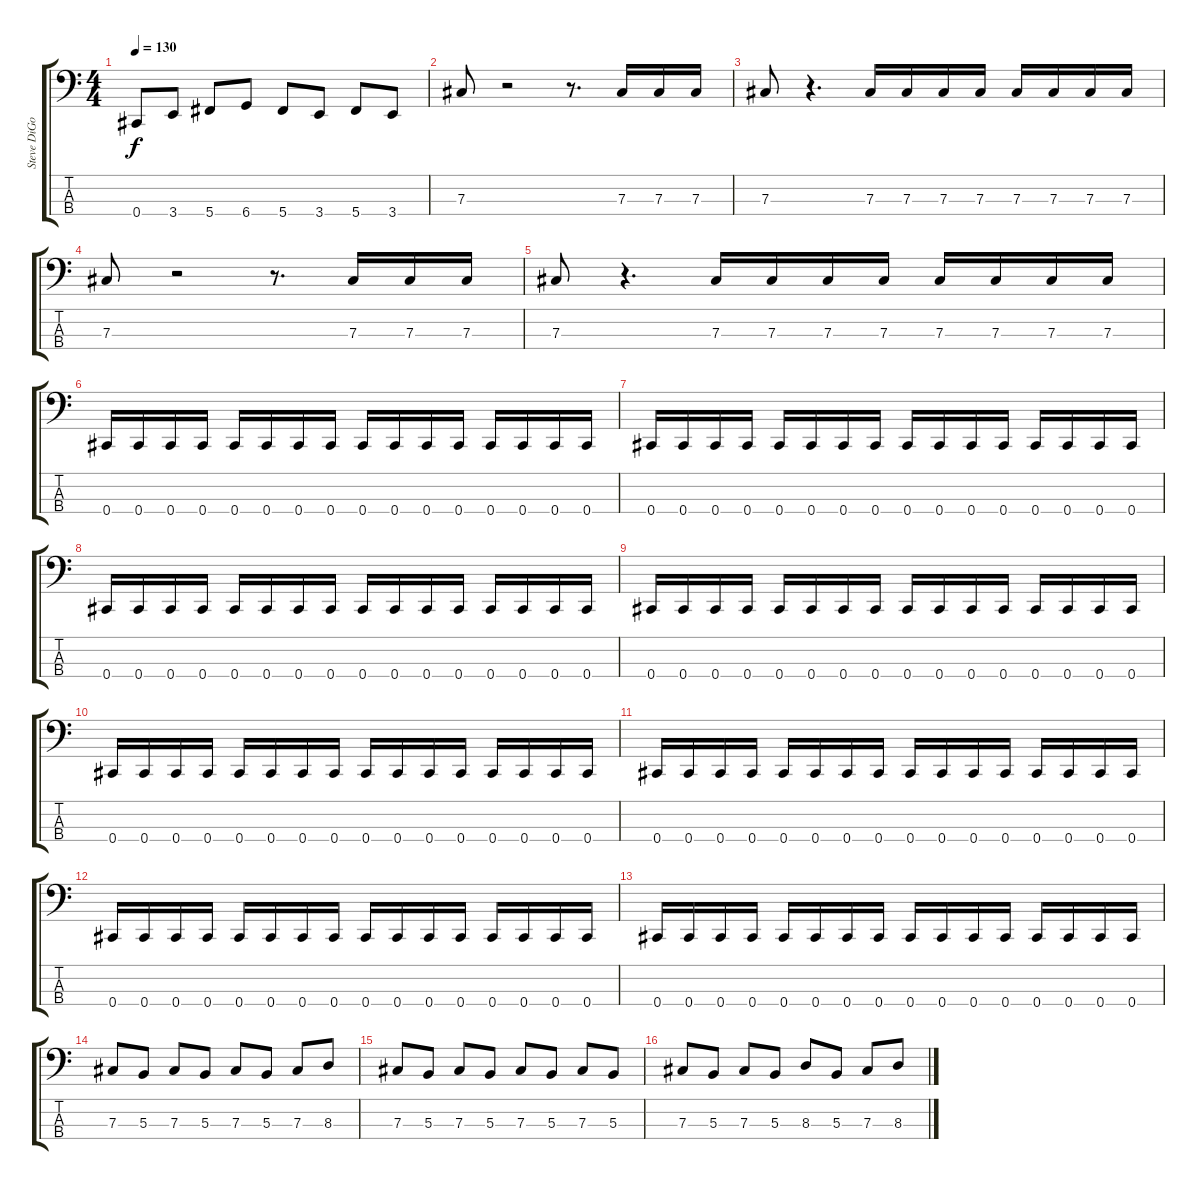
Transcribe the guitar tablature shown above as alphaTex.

\track ("Steve DiGorgio" "Steve DiGo") {instrument electricbassfinger}
\staff {score tabs}
\tuning (E2 B1 Gb1 Db1) {hide}
\ts (4 4)
\tempo 130
\clef f4
\ks c
0.4.8{dy f} 3.4.8 5.4.8 6.4.8 5.4.8 3.4.8 5.4.8 3.4.8 |
7.3.8 r.2 r.8{d} 7.3.16 7.3.16 7.3.16 |
7.3.8 r.4{d} 7.3.16 7.3.16 7.3.16 7.3.16 7.3.16 7.3.16 7.3.16 7.3.16 |
7.3.8 r.2 r.8{d} 7.3.16 7.3.16 7.3.16 |
7.3.8 r.4{d} 7.3.16 7.3.16 7.3.16 7.3.16 7.3.16 7.3.16 7.3.16 7.3.16 |
0.4.16 0.4.16 0.4.16 0.4.16 0.4.16 0.4.16 0.4.16 0.4.16 0.4.16 0.4.16 0.4.16 0.4.16 0.4.16 0.4.16 0.4.16 0.4.16 |
0.4.16 0.4.16 0.4.16 0.4.16 0.4.16 0.4.16 0.4.16 0.4.16 0.4.16 0.4.16 0.4.16 0.4.16 0.4.16 0.4.16 0.4.16 0.4.16 |
0.4.16 0.4.16 0.4.16 0.4.16 0.4.16 0.4.16 0.4.16 0.4.16 0.4.16 0.4.16 0.4.16 0.4.16 0.4.16 0.4.16 0.4.16 0.4.16 |
0.4.16 0.4.16 0.4.16 0.4.16 0.4.16 0.4.16 0.4.16 0.4.16 0.4.16 0.4.16 0.4.16 0.4.16 0.4.16 0.4.16 0.4.16 0.4.16 |
0.4.16 0.4.16 0.4.16 0.4.16 0.4.16 0.4.16 0.4.16 0.4.16 0.4.16 0.4.16 0.4.16 0.4.16 0.4.16 0.4.16 0.4.16 0.4.16 |
0.4.16 0.4.16 0.4.16 0.4.16 0.4.16 0.4.16 0.4.16 0.4.16 0.4.16 0.4.16 0.4.16 0.4.16 0.4.16 0.4.16 0.4.16 0.4.16 |
0.4.16 0.4.16 0.4.16 0.4.16 0.4.16 0.4.16 0.4.16 0.4.16 0.4.16 0.4.16 0.4.16 0.4.16 0.4.16 0.4.16 0.4.16 0.4.16 |
0.4.16 0.4.16 0.4.16 0.4.16 0.4.16 0.4.16 0.4.16 0.4.16 0.4.16 0.4.16 0.4.16 0.4.16 0.4.16 0.4.16 0.4.16 0.4.16 |
7.3.8 5.3.8 7.3.8 5.3.8 7.3.8 5.3.8 7.3.8 8.3.8 |
7.3.8 5.3.8 7.3.8 5.3.8 7.3.8 5.3.8 7.3.8 5.3.8 |
7.3.8 5.3.8 7.3.8 5.3.8 8.3.8 5.3.8 7.3.8 8.3.8
